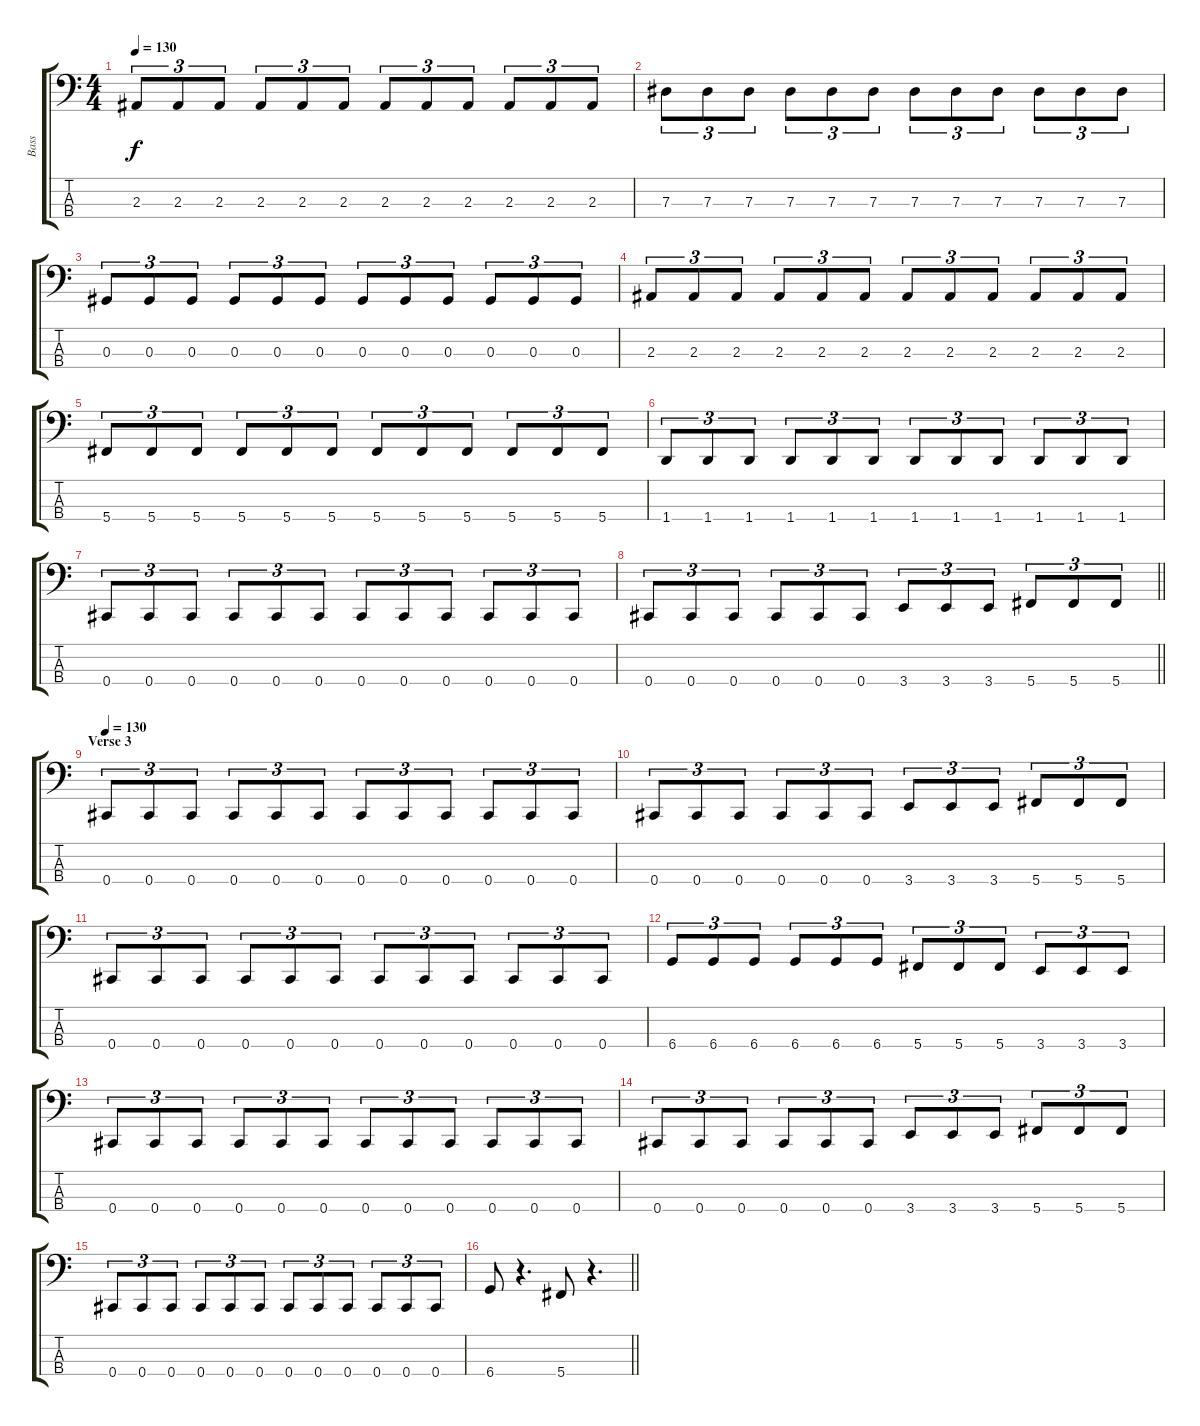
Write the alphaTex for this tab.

\track ("Bass" "Bass") {instrument electricbassfinger}
\staff {score tabs}
\tuning (Gb2 Db2 Ab1 Db1) {hide}
\ts (4 4)
\tempo 130
\clef f4
\ks c
2.3.8{tu (3 2) dy f} 2.3.8{tu (3 2)} 2.3.8{tu (3 2)} 2.3.8{tu (3 2)} 2.3.8{tu (3 2)} 2.3.8{tu (3 2)} 2.3.8{tu (3 2)} 2.3.8{tu (3 2)} 2.3.8{tu (3 2)} 2.3.8{tu (3 2)} 2.3.8{tu (3 2)} 2.3.8{tu (3 2)} |
7.3.8{tu (3 2)} 7.3.8{tu (3 2)} 7.3.8{tu (3 2)} 7.3.8{tu (3 2)} 7.3.8{tu (3 2)} 7.3.8{tu (3 2)} 7.3.8{tu (3 2)} 7.3.8{tu (3 2)} 7.3.8{tu (3 2)} 7.3.8{tu (3 2)} 7.3.8{tu (3 2)} 7.3.8{tu (3 2)} |
0.3.8{tu (3 2)} 0.3.8{tu (3 2)} 0.3.8{tu (3 2)} 0.3.8{tu (3 2)} 0.3.8{tu (3 2)} 0.3.8{tu (3 2)} 0.3.8{tu (3 2)} 0.3.8{tu (3 2)} 0.3.8{tu (3 2)} 0.3.8{tu (3 2)} 0.3.8{tu (3 2)} 0.3.8{tu (3 2)} |
2.3.8{tu (3 2)} 2.3.8{tu (3 2)} 2.3.8{tu (3 2)} 2.3.8{tu (3 2)} 2.3.8{tu (3 2)} 2.3.8{tu (3 2)} 2.3.8{tu (3 2)} 2.3.8{tu (3 2)} 2.3.8{tu (3 2)} 2.3.8{tu (3 2)} 2.3.8{tu (3 2)} 2.3.8{tu (3 2)} |
5.4.8{tu (3 2)} 5.4.8{tu (3 2)} 5.4.8{tu (3 2)} 5.4.8{tu (3 2)} 5.4.8{tu (3 2)} 5.4.8{tu (3 2)} 5.4.8{tu (3 2)} 5.4.8{tu (3 2)} 5.4.8{tu (3 2)} 5.4.8{tu (3 2)} 5.4.8{tu (3 2)} 5.4.8{tu (3 2)} |
1.4.8{tu (3 2)} 1.4.8{tu (3 2)} 1.4.8{tu (3 2)} 1.4.8{tu (3 2)} 1.4.8{tu (3 2)} 1.4.8{tu (3 2)} 1.4.8{tu (3 2)} 1.4.8{tu (3 2)} 1.4.8{tu (3 2)} 1.4.8{tu (3 2)} 1.4.8{tu (3 2)} 1.4.8{tu (3 2)} |
0.4.8{tu (3 2)} 0.4.8{tu (3 2)} 0.4.8{tu (3 2)} 0.4.8{tu (3 2)} 0.4.8{tu (3 2)} 0.4.8{tu (3 2)} 0.4.8{tu (3 2)} 0.4.8{tu (3 2)} 0.4.8{tu (3 2)} 0.4.8{tu (3 2)} 0.4.8{tu (3 2)} 0.4.8{tu (3 2)} |
\barLineRight lightlight
0.4.8{tu (3 2)} 0.4.8{tu (3 2)} 0.4.8{tu (3 2)} 0.4.8{tu (3 2)} 0.4.8{tu (3 2)} 0.4.8{tu (3 2)} 3.4.8{tu (3 2)} 3.4.8{tu (3 2)} 3.4.8{tu (3 2)} 5.4.8{tu (3 2)} 5.4.8{tu (3 2)} 5.4.8{tu (3 2)} |
\section ("" "Verse 3")
\tempo 130
0.4.8{tu (3 2)} 0.4.8{tu (3 2)} 0.4.8{tu (3 2)} 0.4.8{tu (3 2)} 0.4.8{tu (3 2)} 0.4.8{tu (3 2)} 0.4.8{tu (3 2)} 0.4.8{tu (3 2)} 0.4.8{tu (3 2)} 0.4.8{tu (3 2)} 0.4.8{tu (3 2)} 0.4.8{tu (3 2)} |
0.4.8{tu (3 2)} 0.4.8{tu (3 2)} 0.4.8{tu (3 2)} 0.4.8{tu (3 2)} 0.4.8{tu (3 2)} 0.4.8{tu (3 2)} 3.4.8{tu (3 2)} 3.4.8{tu (3 2)} 3.4.8{tu (3 2)} 5.4.8{tu (3 2)} 5.4.8{tu (3 2)} 5.4.8{tu (3 2)} |
0.4.8{tu (3 2)} 0.4.8{tu (3 2)} 0.4.8{tu (3 2)} 0.4.8{tu (3 2)} 0.4.8{tu (3 2)} 0.4.8{tu (3 2)} 0.4.8{tu (3 2)} 0.4.8{tu (3 2)} 0.4.8{tu (3 2)} 0.4.8{tu (3 2)} 0.4.8{tu (3 2)} 0.4.8{tu (3 2)} |
6.4.8{tu (3 2)} 6.4.8{tu (3 2)} 6.4.8{tu (3 2)} 6.4.8{tu (3 2)} 6.4.8{tu (3 2)} 6.4.8{tu (3 2)} 5.4.8{tu (3 2)} 5.4.8{tu (3 2)} 5.4.8{tu (3 2)} 3.4.8{tu (3 2)} 3.4.8{tu (3 2)} 3.4.8{tu (3 2)} |
0.4.8{tu (3 2)} 0.4.8{tu (3 2)} 0.4.8{tu (3 2)} 0.4.8{tu (3 2)} 0.4.8{tu (3 2)} 0.4.8{tu (3 2)} 0.4.8{tu (3 2)} 0.4.8{tu (3 2)} 0.4.8{tu (3 2)} 0.4.8{tu (3 2)} 0.4.8{tu (3 2)} 0.4.8{tu (3 2)} |
0.4.8{tu (3 2)} 0.4.8{tu (3 2)} 0.4.8{tu (3 2)} 0.4.8{tu (3 2)} 0.4.8{tu (3 2)} 0.4.8{tu (3 2)} 3.4.8{tu (3 2)} 3.4.8{tu (3 2)} 3.4.8{tu (3 2)} 5.4.8{tu (3 2)} 5.4.8{tu (3 2)} 5.4.8{tu (3 2)} |
0.4.8{tu (3 2)} 0.4.8{tu (3 2)} 0.4.8{tu (3 2)} 0.4.8{tu (3 2)} 0.4.8{tu (3 2)} 0.4.8{tu (3 2)} 0.4.8{tu (3 2)} 0.4.8{tu (3 2)} 0.4.8{tu (3 2)} 0.4.8{tu (3 2)} 0.4.8{tu (3 2)} 0.4.8{tu (3 2)} |
\barLineRight lightlight
6.4.8 r.4{d} 5.4.8 r.4{d}
